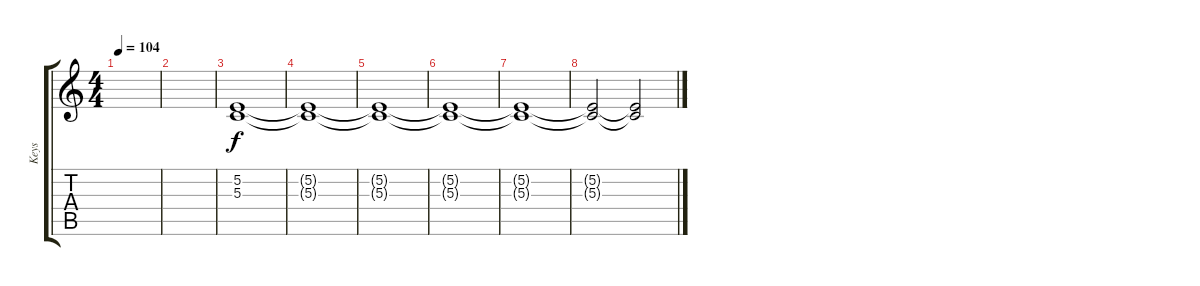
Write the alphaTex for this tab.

\track ("Keys" "Keys") {instrument pad2warm}
\staff {score tabs}
\tuning (E4 B3 G3 D3 A2 E2) {hide}
\ts (4 4)
\tempo 104
\clef g2
\ks c
|
|
(5.2 5.3).1{volume 12} |
(5.2{t} 5.3{t}).1 |
(5.2{t} 5.3{t}).1 |
(5.2{t} 5.3{t}).1 |
(5.2{t} 5.3{t}).1 |
(5.2{t} 5.3{t}).2 (5.2{t} 5.3{t}).2{volume 0}
